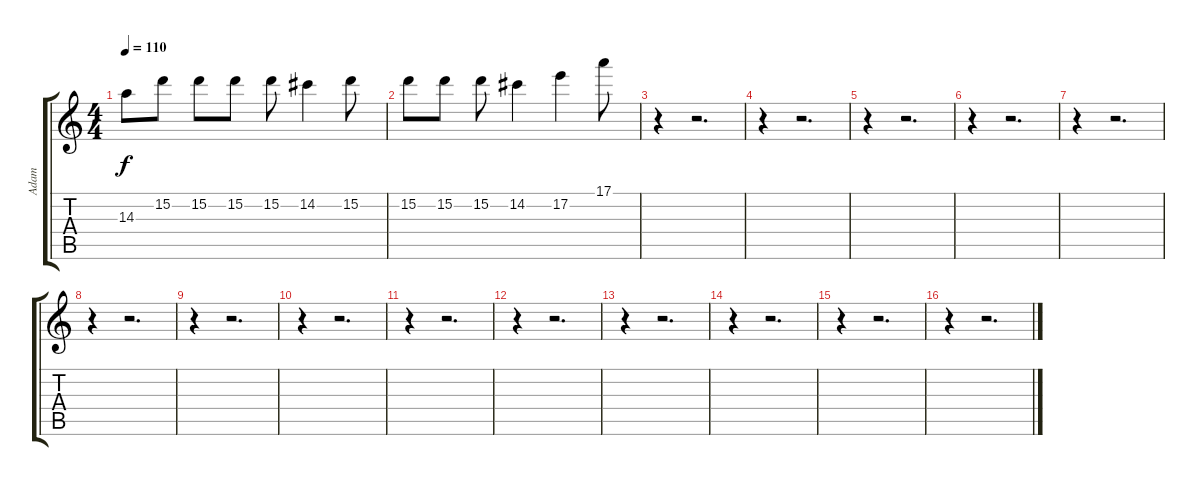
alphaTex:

\track ("Adam" "Adam") {instrument electricguitarjazz}
\staff {score tabs}
\tuning (E4 B3 G3 D3 A2 D2) {hide}
\ts (4 4)
\tempo 110
\clef g2
\ks c
14.3{t}.8{dy f} 15.2.8 15.2.8 15.2.8 15.2.8 14.2.4 15.2.8 |
15.2.8 15.2.8 15.2.8 14.2.4 17.2.4 17.1.8 |
r.4 r.2{d} |
r.4 r.2{d} |
r.4 r.2{d} |
r.4 r.2{d} |
r.4 r.2{d} |
r.4 r.2{d} |
r.4 r.2{d} |
r.4 r.2{d} |
r.4 r.2{d} |
r.4 r.2{d} |
r.4 r.2{d} |
r.4 r.2{d} |
r.4 r.2{d} |
r.4 r.2{d}
